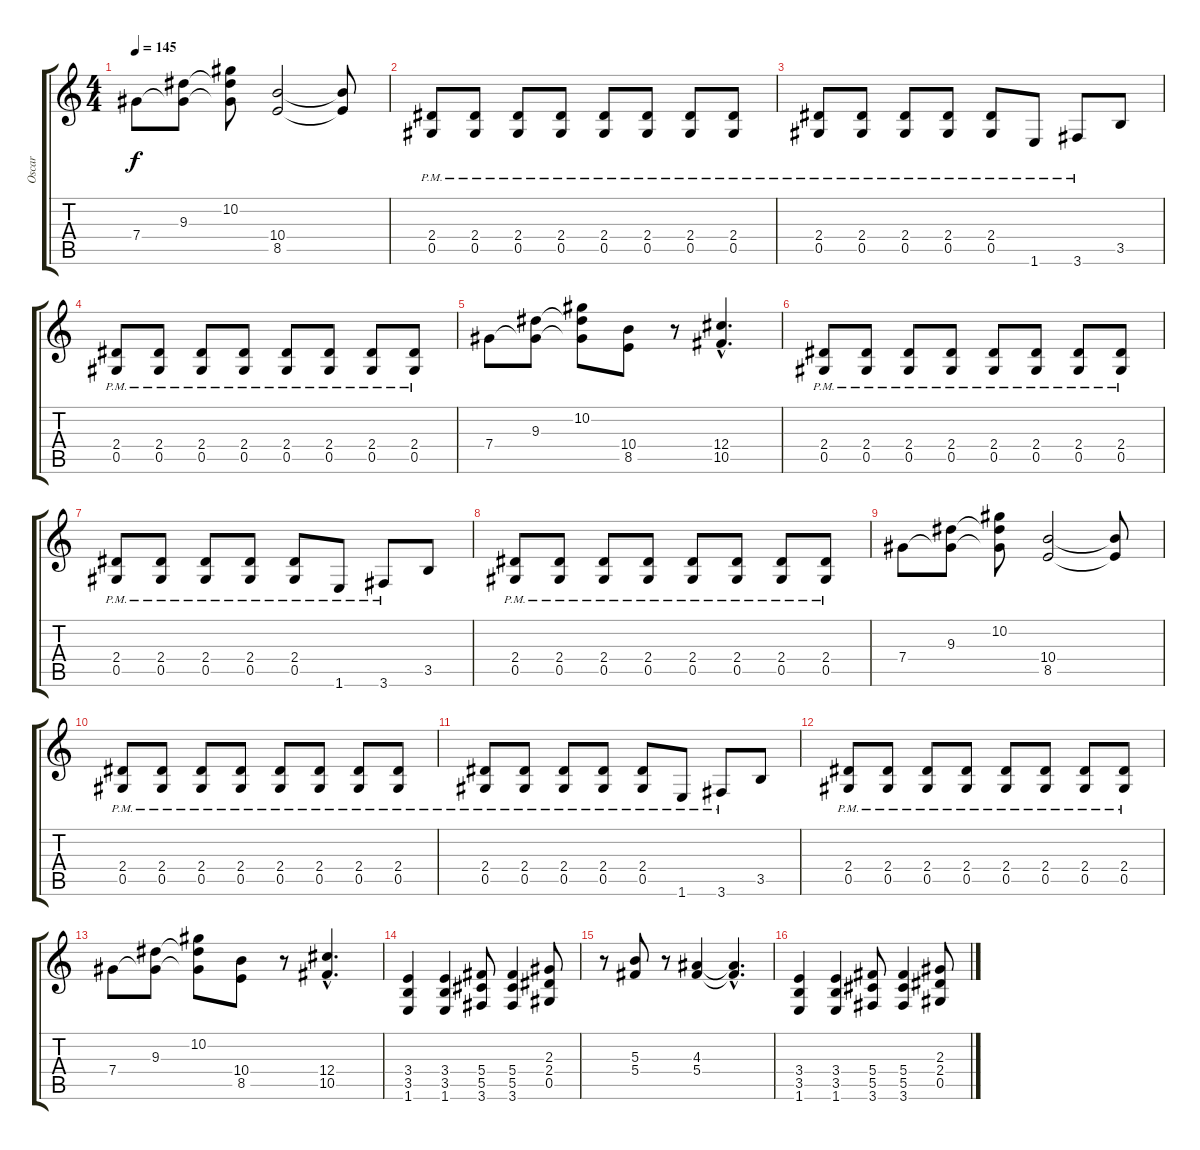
\track ("Oscar" "Oscar") {instrument distortionguitar}
\staff {score tabs}
\tuning (Eb4 Bb3 Gb3 Db3 Ab2 Eb2) {hide}
\ts (4 4)
\tempo 145
\clef g2
\ks c
7.4.8{dy f} (9.3 7.4{t}).8 (10.2 9.3{t} 7.4{t}).8 (10.4 8.5).2 (10.4{t} 8.5{t}).8 |
(2.4{pm} 0.5{pm}).8 (2.4{pm} 0.5{pm}).8 (2.4{pm} 0.5{pm}).8 (2.4{pm} 0.5{pm}).8 (2.4{pm} 0.5{pm}).8 (2.4{pm} 0.5{pm}).8 (2.4{pm} 0.5{pm}).8 (2.4{pm} 0.5{pm}).8 |
(2.4{pm} 0.5{pm}).8 (2.4{pm} 0.5{pm}).8 (2.4{pm} 0.5{pm}).8 (2.4{pm} 0.5{pm}).8 (2.4{pm} 0.5{pm}).8 1.6{pm}.8 3.6{pm}.8 3.5.8 |
(2.4{pm} 0.5{pm}).8 (2.4{pm} 0.5{pm}).8 (2.4{pm} 0.5{pm}).8 (2.4{pm} 0.5{pm}).8 (2.4{pm} 0.5{pm}).8 (2.4{pm} 0.5{pm}).8 (2.4{pm} 0.5{pm}).8 (2.4{pm} 0.5{pm}).8 |
7.4.8 (9.3 7.4{t}).8 (10.2 9.3{t} 7.4{t}).8 (10.4 8.5).8 r.8 (12.4{hac} 10.5{hac}).4{d} |
(2.4{pm} 0.5{pm}).8 (2.4{pm} 0.5{pm}).8 (2.4{pm} 0.5{pm}).8 (2.4{pm} 0.5{pm}).8 (2.4{pm} 0.5{pm}).8 (2.4{pm} 0.5{pm}).8 (2.4{pm} 0.5{pm}).8 (2.4{pm} 0.5{pm}).8 |
(2.4{pm} 0.5{pm}).8 (2.4{pm} 0.5{pm}).8 (2.4{pm} 0.5{pm}).8 (2.4{pm} 0.5{pm}).8 (2.4{pm} 0.5{pm}).8 1.6{pm}.8 3.6{pm}.8 3.5.8 |
(2.4{pm} 0.5{pm}).8 (2.4{pm} 0.5{pm}).8 (2.4{pm} 0.5{pm}).8 (2.4{pm} 0.5{pm}).8 (2.4{pm} 0.5{pm}).8 (2.4{pm} 0.5{pm}).8 (2.4{pm} 0.5{pm}).8 (2.4{pm} 0.5{pm}).8 |
7.4.8 (9.3 7.4{t}).8 (10.2 9.3{t} 7.4{t}).8 (10.4 8.5).2 (10.4{t} 8.5{t}).8 |
(2.4{pm} 0.5{pm}).8 (2.4{pm} 0.5{pm}).8 (2.4{pm} 0.5{pm}).8 (2.4{pm} 0.5{pm}).8 (2.4{pm} 0.5{pm}).8 (2.4{pm} 0.5{pm}).8 (2.4{pm} 0.5{pm}).8 (2.4{pm} 0.5{pm}).8 |
(2.4{pm} 0.5{pm}).8 (2.4{pm} 0.5{pm}).8 (2.4{pm} 0.5{pm}).8 (2.4{pm} 0.5{pm}).8 (2.4{pm} 0.5{pm}).8 1.6{pm}.8 3.6{pm}.8 3.5.8 |
(2.4{pm} 0.5{pm}).8 (2.4{pm} 0.5{pm}).8 (2.4{pm} 0.5{pm}).8 (2.4{pm} 0.5{pm}).8 (2.4{pm} 0.5{pm}).8 (2.4{pm} 0.5{pm}).8 (2.4{pm} 0.5{pm}).8 (2.4{pm} 0.5{pm}).8 |
7.4.8 (9.3 7.4{t}).8 (10.2 9.3{t} 7.4{t}).8 (10.4 8.5).8 r.8 (12.4{hac} 10.5{hac}).4{d} |
(3.4 3.5 1.6).4 (3.4 3.5 1.6).4 (5.4 5.5 3.6).8 (5.4 5.5 3.6).4 (2.3 2.4 0.5).8 |
r.8 (5.3 5.4).8 r.8 (4.3 5.4).4 (4.3{hac t} 5.4{hac t}).4{d} |
(3.4 3.5 1.6).4 (3.4 3.5 1.6).4 (5.4 5.5 3.6).8 (5.4 5.5 3.6).4 (2.3 2.4 0.5).8
